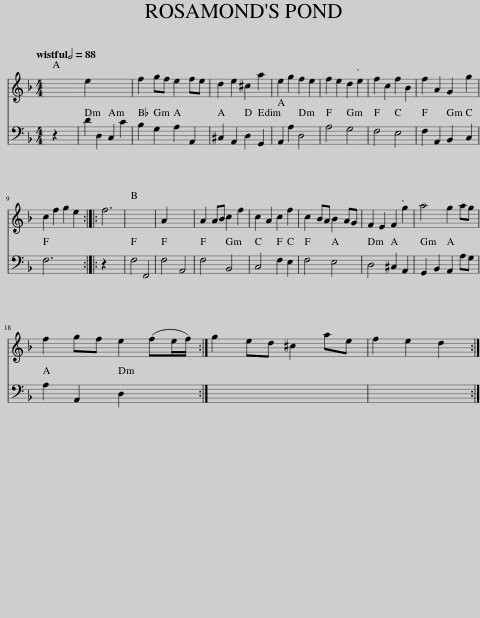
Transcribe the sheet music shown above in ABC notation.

X:1
%%score 1 2
L:1/8
Q:1/2=88
M:4/4
I:linebreak $
K:Dmin
V:1 treble
V:2 bass
V:1
 x8 | e2 x6 | f2 gf e2 fe | d2 e2 ^c2 a2 | e2 g2 f2 e2 | %5
 f2 e2 d2 e2 | f2 c2 f2 B2 | f2 A2 G2 g2 |$ c2 f2 g2 e2 :: f6 | %10
 x8 | A2 x6 | A2 AB c2 f2 | c2 A2 c2 f2 | c2 BA B2 AG | %15
 F2 E2 F2 g2 | a4 g2 ag |$ f2 gf e2 (fe/f/) :| g2 ed ^c2 ae | f2 e2 d2 :| %20
V:2
 z2 x6 | D2 D,2 C,2 C2 | B,2 G,2 A,2 A,,2 | ^C,2 A,,2 D,2 G,,2 | A,,2 A,2 D,4 | %5
 A,4 G,4 | F,4 E,4 | F,2 A,,2 B,,2 C,2 |$ F,6 x2 :: z2 x4 | %10
 F,4 F,,4 | F,4 A,,4 | F,4 B,,4 | C,4 F,2 E,2 | F,4 E,4 | %15
 D,4 ^C,2 A,,2 | G,,2 B,,2 A,,2 A,G, |$ A,2 A,,2 D,2 x2 :| x8 | x6 :| %20
